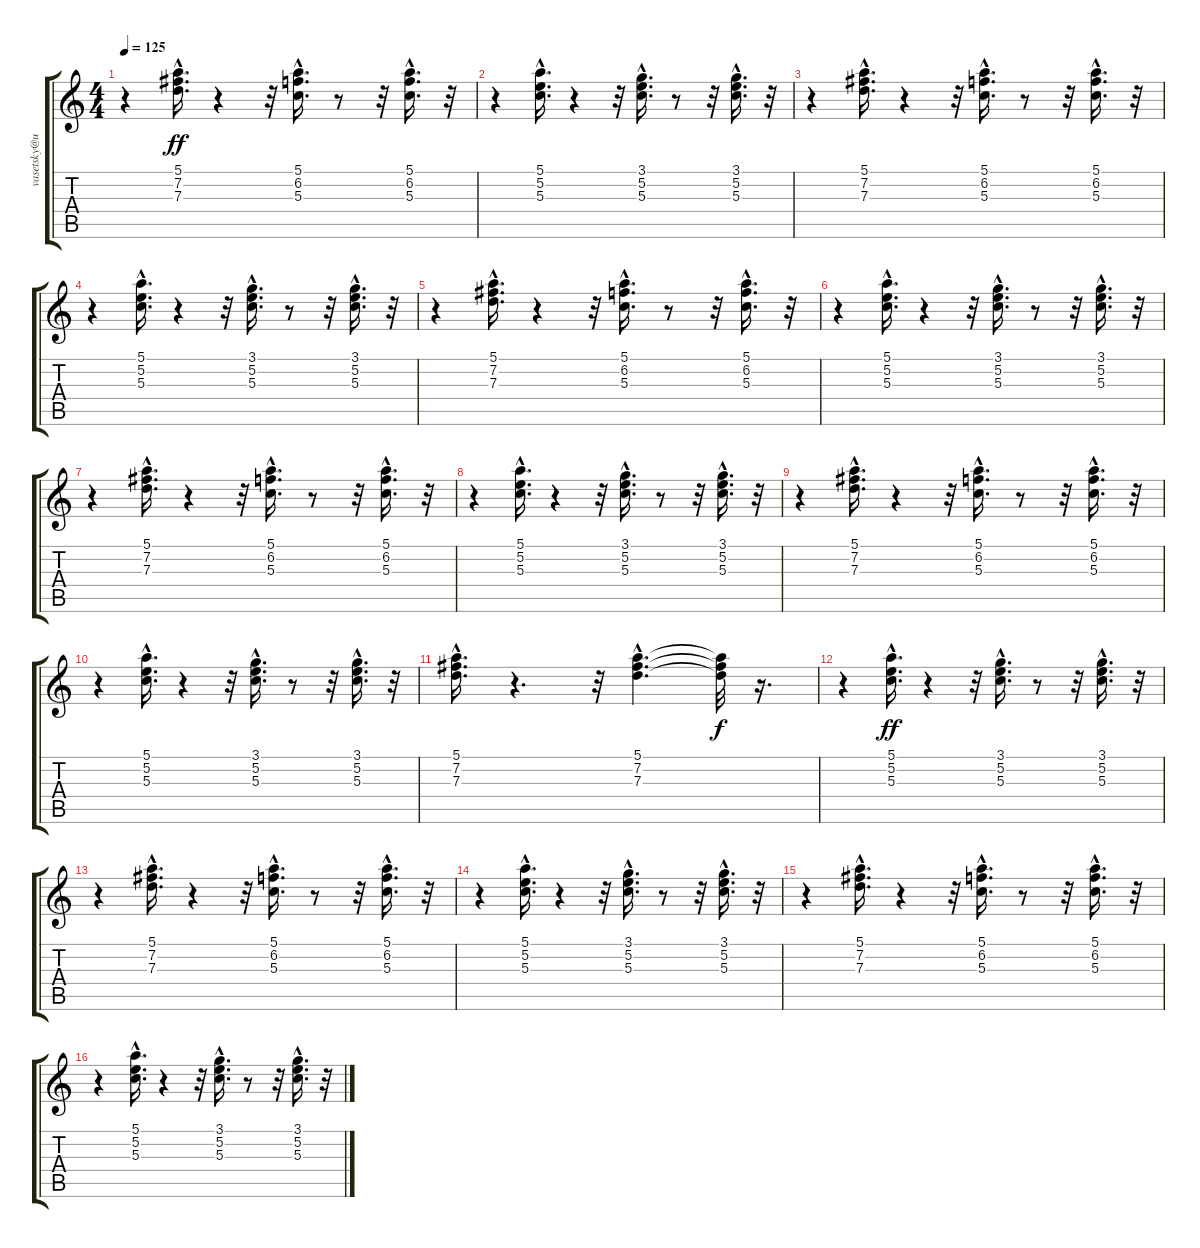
\track ("" "vasetsky@u") {instrument electricguitarclean}
\staff {score tabs}
\tuning (E4 B3 G3 D3 A2 E2) {hide}
\ts (4 4)
\tempo 125
\clef g2
\ks c
r.4{dy ff} (5.1{hac} 7.2{hac} 7.3{hac}).16{d} r.4 r.32 (5.1{hac} 6.2{hac} 5.3{hac}).16{d} r.8 r.32 (5.1{hac} 6.2{hac} 5.3{hac}).16{d} r.32 |
r.4 (5.1{hac} 5.2{hac} 5.3{hac}).16{d} r.4 r.32 (3.1{hac} 5.2{hac} 5.3{hac}).16{d} r.8 r.32 (3.1{hac} 5.2{hac} 5.3{hac}).16{d} r.32 |
r.4 (5.1{hac} 7.2{hac} 7.3{hac}).16{d} r.4 r.32 (5.1{hac} 6.2{hac} 5.3{hac}).16{d} r.8 r.32 (5.1{hac} 6.2{hac} 5.3{hac}).16{d} r.32 |
r.4 (5.1{hac} 5.2{hac} 5.3{hac}).16{d} r.4 r.32 (3.1{hac} 5.2{hac} 5.3{hac}).16{d} r.8 r.32 (3.1{hac} 5.2{hac} 5.3{hac}).16{d} r.32 |
r.4 (5.1{hac} 7.2{hac} 7.3{hac}).16{d} r.4 r.32 (5.1{hac} 6.2{hac} 5.3{hac}).16{d} r.8 r.32 (5.1{hac} 6.2{hac} 5.3{hac}).16{d} r.32 |
r.4 (5.1{hac} 5.2{hac} 5.3{hac}).16{d} r.4 r.32 (3.1{hac} 5.2{hac} 5.3{hac}).16{d} r.8 r.32 (3.1{hac} 5.2{hac} 5.3{hac}).16{d} r.32 |
r.4 (5.1{hac} 7.2{hac} 7.3{hac}).16{d} r.4 r.32 (5.1{hac} 6.2{hac} 5.3{hac}).16{d} r.8 r.32 (5.1{hac} 6.2{hac} 5.3{hac}).16{d} r.32 |
r.4 (5.1{hac} 5.2{hac} 5.3{hac}).16{d} r.4 r.32 (3.1{hac} 5.2{hac} 5.3{hac}).16{d} r.8 r.32 (3.1{hac} 5.2{hac} 5.3{hac}).16{d} r.32 |
r.4 (5.1{hac} 7.2{hac} 7.3{hac}).16{d} r.4 r.32 (5.1{hac} 6.2{hac} 5.3{hac}).16{d} r.8 r.32 (5.1{hac} 6.2{hac} 5.3{hac}).16{d} r.32 |
r.4 (5.1{hac} 5.2{hac} 5.3{hac}).16{d} r.4 r.32 (3.1{hac} 5.2{hac} 5.3{hac}).16{d} r.8 r.32 (3.1{hac} 5.2{hac} 5.3{hac}).16{d} r.32 |
(5.1{hac} 7.2{hac} 7.3{hac}).16{d} r.4{d} r.32 (5.1{hac} 7.2{hac} 7.3{hac}).4{d} (5.1{t} 7.2{t} 7.3{t}).32{dy f} r.16{d} |
r.4 (5.1{hac} 5.2{hac} 5.3{hac}).16{d dy ff} r.4 r.32 (3.1{hac} 5.2{hac} 5.3{hac}).16{d} r.8 r.32 (3.1{hac} 5.2{hac} 5.3{hac}).16{d} r.32 |
r.4 (5.1{hac} 7.2{hac} 7.3{hac}).16{d} r.4 r.32 (5.1{hac} 6.2{hac} 5.3{hac}).16{d} r.8 r.32 (5.1{hac} 6.2{hac} 5.3{hac}).16{d} r.32 |
r.4 (5.1{hac} 5.2{hac} 5.3{hac}).16{d} r.4 r.32 (3.1{hac} 5.2{hac} 5.3{hac}).16{d} r.8 r.32 (3.1{hac} 5.2{hac} 5.3{hac}).16{d} r.32 |
r.4 (5.1{hac} 7.2{hac} 7.3{hac}).16{d} r.4 r.32 (5.1{hac} 6.2{hac} 5.3{hac}).16{d} r.8 r.32 (5.1{hac} 6.2{hac} 5.3{hac}).16{d} r.32 |
r.4 (5.1{hac} 5.2{hac} 5.3{hac}).16{d} r.4 r.32 (3.1{hac} 5.2{hac} 5.3{hac}).16{d} r.8 r.32 (3.1{hac} 5.2{hac} 5.3{hac}).16{d} r.32
